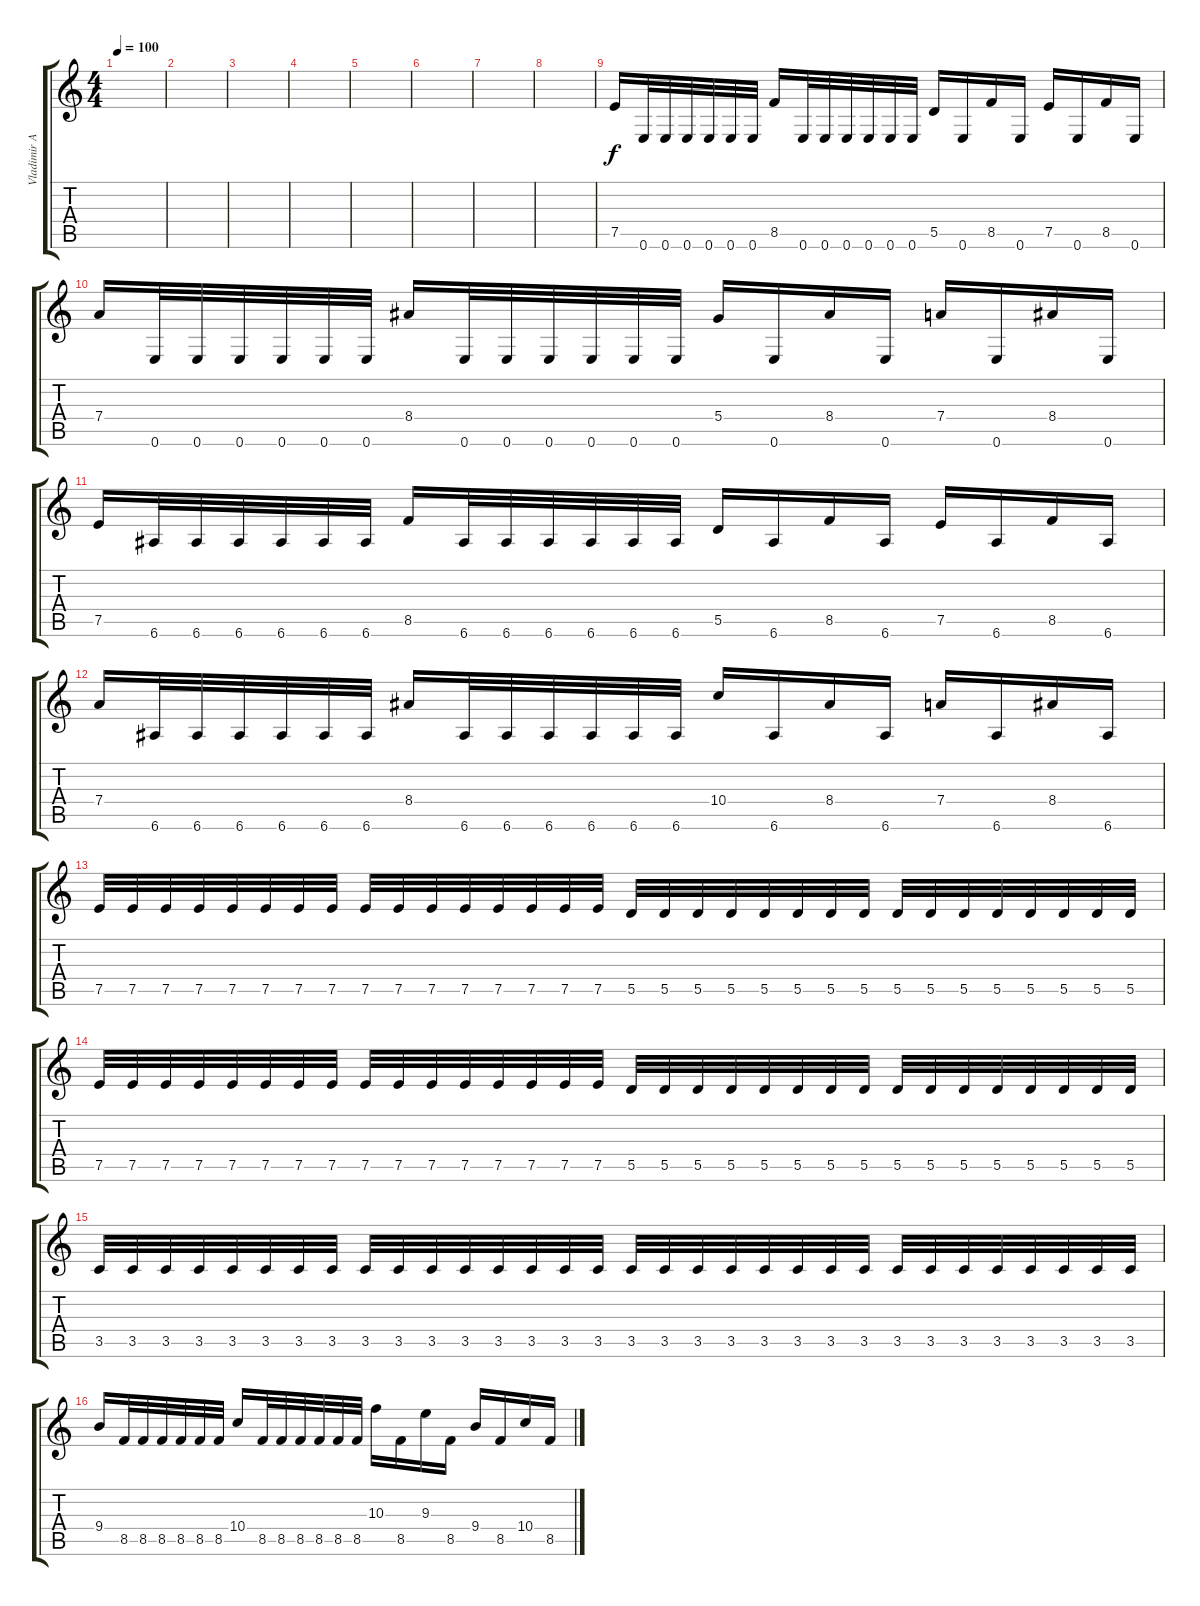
\track ("Vladimir Antipov guitar" "Vladimir A") {instrument distortionguitar}
\staff {score tabs}
\tuning (E4 B3 G3 D3 A2 E2) {hide}
\ts (4 4)
\tempo 100
\clef g2
\ks c
|
|
|
|
|
|
|
|
7.5.16{volume 13} 0.6.32 0.6.32 0.6.32 0.6.32 0.6.32 0.6.32 8.5.16 0.6.32 0.6.32 0.6.32 0.6.32 0.6.32 0.6.32 5.5.16 0.6.16 8.5.16 0.6.16 7.5.16 0.6.16 8.5.16 0.6.16 |
7.4.16 0.6.32 0.6.32 0.6.32 0.6.32 0.6.32 0.6.32 8.4.16 0.6.32 0.6.32 0.6.32 0.6.32 0.6.32 0.6.32 5.4.16 0.6.16 8.4.16 0.6.16 7.4.16 0.6.16 8.4.16 0.6.16 |
7.5.16 6.6.32 6.6.32 6.6.32 6.6.32 6.6.32 6.6.32 8.5.16 6.6.32 6.6.32 6.6.32 6.6.32 6.6.32 6.6.32 5.5.16 6.6.16 8.5.16 6.6.16 7.5.16 6.6.16 8.5.16 6.6.16 |
7.4.16 6.6.32 6.6.32 6.6.32 6.6.32 6.6.32 6.6.32 8.4.16 6.6.32 6.6.32 6.6.32 6.6.32 6.6.32 6.6.32 10.4.16 6.6.16 8.4.16 6.6.16 7.4.16 6.6.16 8.4.16 6.6.16 |
7.5.32 7.5.32 7.5.32 7.5.32 7.5.32 7.5.32 7.5.32 7.5.32 7.5.32 7.5.32 7.5.32 7.5.32 7.5.32 7.5.32 7.5.32 7.5.32 5.5.32 5.5.32 5.5.32 5.5.32 5.5.32 5.5.32 5.5.32 5.5.32 5.5.32 5.5.32 5.5.32 5.5.32 5.5.32 5.5.32 5.5.32 5.5.32 |
7.5.32 7.5.32 7.5.32 7.5.32 7.5.32 7.5.32 7.5.32 7.5.32 7.5.32 7.5.32 7.5.32 7.5.32 7.5.32 7.5.32 7.5.32 7.5.32 5.5.32 5.5.32 5.5.32 5.5.32 5.5.32 5.5.32 5.5.32 5.5.32 5.5.32 5.5.32 5.5.32 5.5.32 5.5.32 5.5.32 5.5.32 5.5.32 |
3.5.32 3.5.32 3.5.32 3.5.32 3.5.32 3.5.32 3.5.32 3.5.32 3.5.32 3.5.32 3.5.32 3.5.32 3.5.32 3.5.32 3.5.32 3.5.32 3.5.32 3.5.32 3.5.32 3.5.32 3.5.32 3.5.32 3.5.32 3.5.32 3.5.32 3.5.32 3.5.32 3.5.32 3.5.32 3.5.32 3.5.32 3.5.32 |
9.4.16 8.5.32 8.5.32 8.5.32 8.5.32 8.5.32 8.5.32 10.4.16 8.5.32 8.5.32 8.5.32 8.5.32 8.5.32 8.5.32 10.3.16 8.5.16 9.3.16 8.5.16 9.4.16 8.5.16 10.4.16 8.5.16
